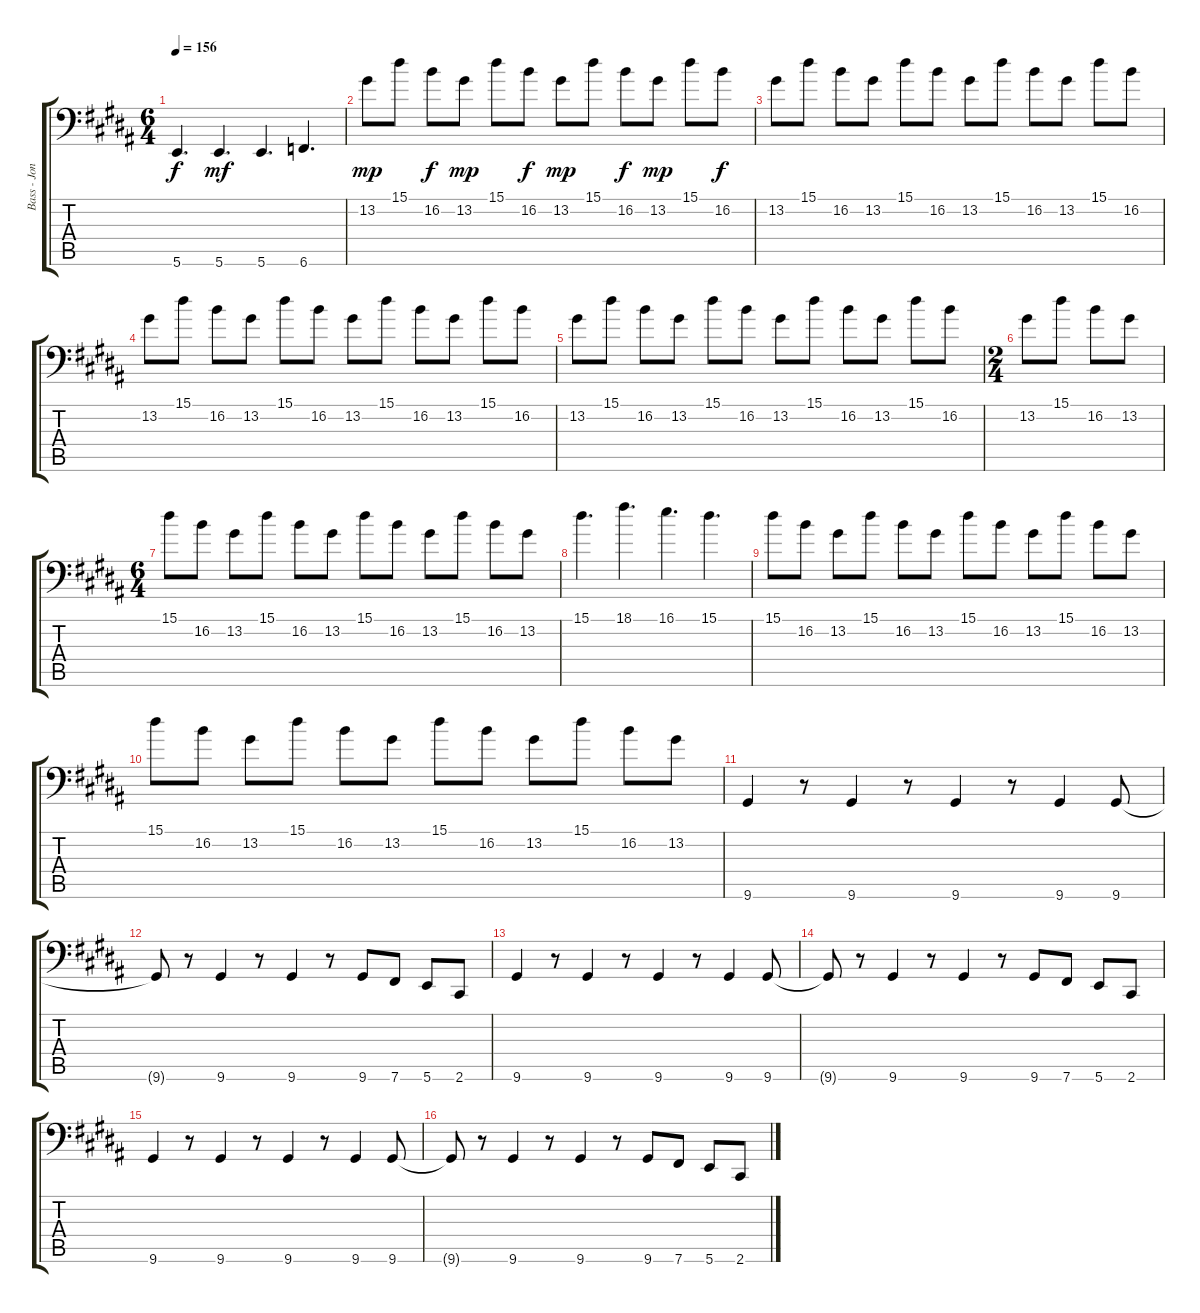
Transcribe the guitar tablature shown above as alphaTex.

\track ("Bass - Jon Stockman " "Bass - Jon") {instrument electricbassfinger}
\staff {score tabs}
\tuning (C3 G2 D2 A1 E1 B0) {hide}
\ts (6 4)
\tempo 156
\clef f4
\ks b
5.6{t}.4{d dy f} 5.6.4{d dy mf} 5.6.4{d} 6.6.4{d} |
13.2.8{dy mp} 15.1.8 16.2.8{dy f} 13.2.8{dy mp} 15.1.8 16.2.8{dy f} 13.2.8{dy mp} 15.1.8 16.2.8{dy f} 13.2.8{dy mp} 15.1.8 16.2.8{dy f} |
13.2.8 15.1.8 16.2.8 13.2.8 15.1.8 16.2.8 13.2.8 15.1.8 16.2.8 13.2.8 15.1.8 16.2.8 |
13.2.8 15.1.8 16.2.8 13.2.8 15.1.8 16.2.8 13.2.8 15.1.8 16.2.8 13.2.8 15.1.8 16.2.8 |
13.2.8 15.1.8 16.2.8 13.2.8 15.1.8 16.2.8 13.2.8 15.1.8 16.2.8 13.2.8 15.1.8 16.2.8 |
\ts (2 4)
13.2.8 15.1.8 16.2.8 13.2.8 |
\ts (6 4)
15.1.8 16.2.8 13.2.8 15.1.8 16.2.8 13.2.8 15.1.8 16.2.8 13.2.8 15.1.8 16.2.8 13.2.8 |
15.1.4{d} 18.1.4{d} 16.1.4{d} 15.1.4{d} |
15.1.8 16.2.8 13.2.8 15.1.8 16.2.8 13.2.8 15.1.8 16.2.8 13.2.8 15.1.8 16.2.8 13.2.8 |
15.1.8 16.2.8 13.2.8 15.1.8 16.2.8 13.2.8 15.1.8 16.2.8 13.2.8 15.1.8 16.2.8 13.2.8 |
9.6.4 r.8 9.6.4 r.8 9.6.4 r.8 9.6.4 9.6.8 |
9.6{t}.8 r.8 9.6.4 r.8 9.6.4 r.8 9.6.8 7.6.8 5.6.8 2.6.8 |
9.6.4 r.8 9.6.4 r.8 9.6.4 r.8 9.6.4 9.6.8 |
9.6{t}.8 r.8 9.6.4 r.8 9.6.4 r.8 9.6.8 7.6.8 5.6.8 2.6.8 |
9.6.4 r.8 9.6.4 r.8 9.6.4 r.8 9.6.4 9.6.8 |
9.6{t}.8 r.8 9.6.4 r.8 9.6.4 r.8 9.6.8 7.6.8 5.6.8 2.6.8
